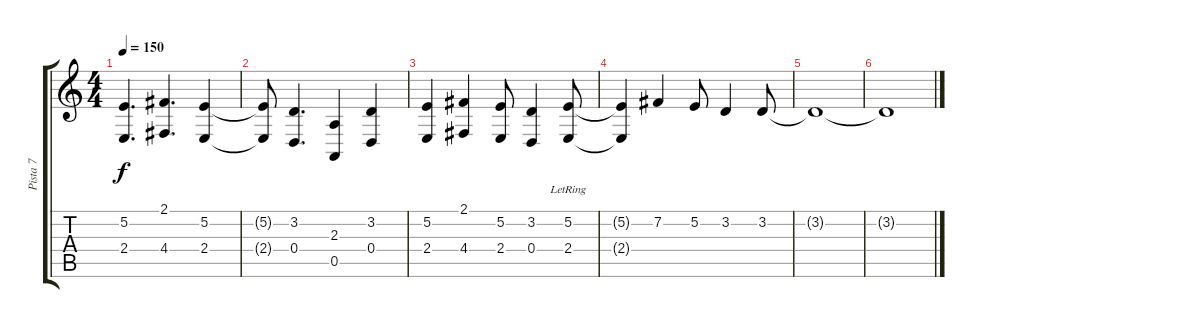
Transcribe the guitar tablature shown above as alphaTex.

\track ("Pista 7" "Pista 7") {instrument electricgrandpiano}
\staff {score tabs}
\tuning (E4 B3 G3 D3 A2 E2) {hide}
\ts (4 4)
\tempo 150
\clef g2
\ks c
(5.2 2.4).4{d dy f} (2.1 4.4).4{d} (5.2 2.4).4 |
(5.2{t} 2.4{t}).8 (3.2 0.4).4{d} (2.3 0.5).4 (3.2 0.4).4 |
(5.2 2.4).4 (2.1 4.4).4 (5.2 2.4).8 (3.2 0.4).4 (5.2 2.4{lr}).8 |
(5.2{t} 2.4{t}).4 7.2.4 5.2.8 3.2.4 3.2.8 |
3.2{t}.1 |
3.2{t}.1
